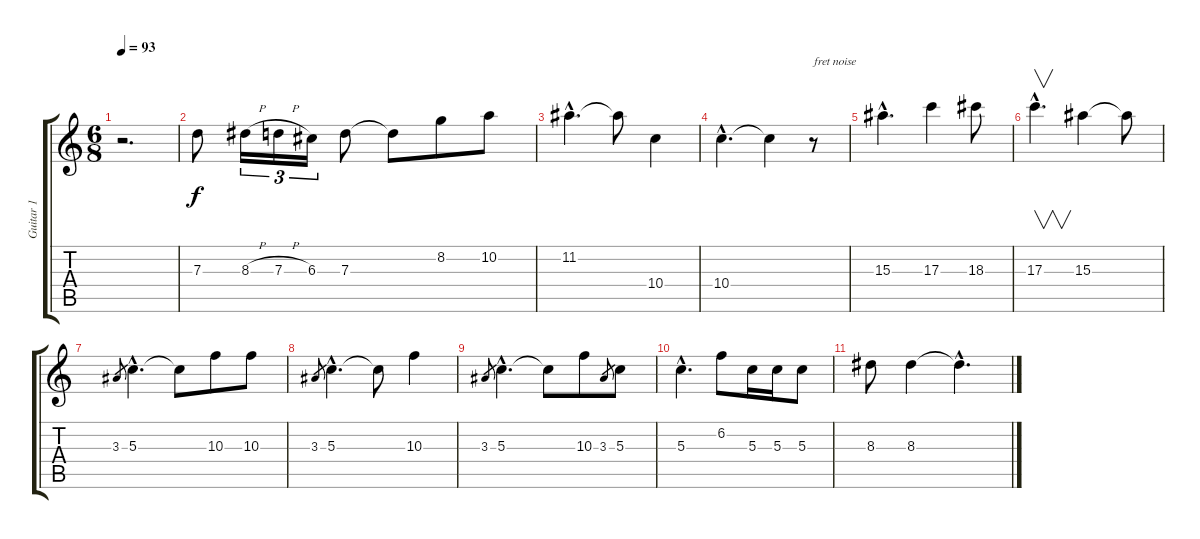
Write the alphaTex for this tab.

\track ("Guitar 1" "Guitar 1") {instrument distortionguitar}
\staff {score tabs}
\tuning (E4 B3 G3 D3 A2 E2) {hide}
\ts (6 8)
\tempo 93
\clef g2
\ks c
r.2{d dy f} |
7.3.8 8.3{h}.16{tu (3 2)} 7.3{h}.16{tu (3 2)} 6.3.16{tu (3 2)} 7.3.8 7.3{t}.8 8.2.8 10.2.8 |
11.2{hac}.4{d} 11.2{t}.8 10.4.4 |
10.4{hac}.4{d} 10.4{t}.4 r.8{txt "fret noise"} |
15.3{hac}.4{d} 17.3.4 18.3.8 |
17.3{hac}.4{v d} 15.3.4 15.3{t}.8 |
3.3.8{gr} 5.3{hac}.4{d} 5.3{t}.8 10.3.8 10.3.8 |
3.3.8{gr} 5.3{hac}.4{d} 5.3{t}.8 10.3.4 |
3.3.8{gr} 5.3{hac}.4{d} 5.3{t}.8 10.3.8 3.3.8{gr} 5.3.8 |
5.3{hac}.4{d} 6.2.8 5.3.16 5.3.16 5.3.8 |
8.3.8 8.3.4 8.3{hac t}.4{d}
